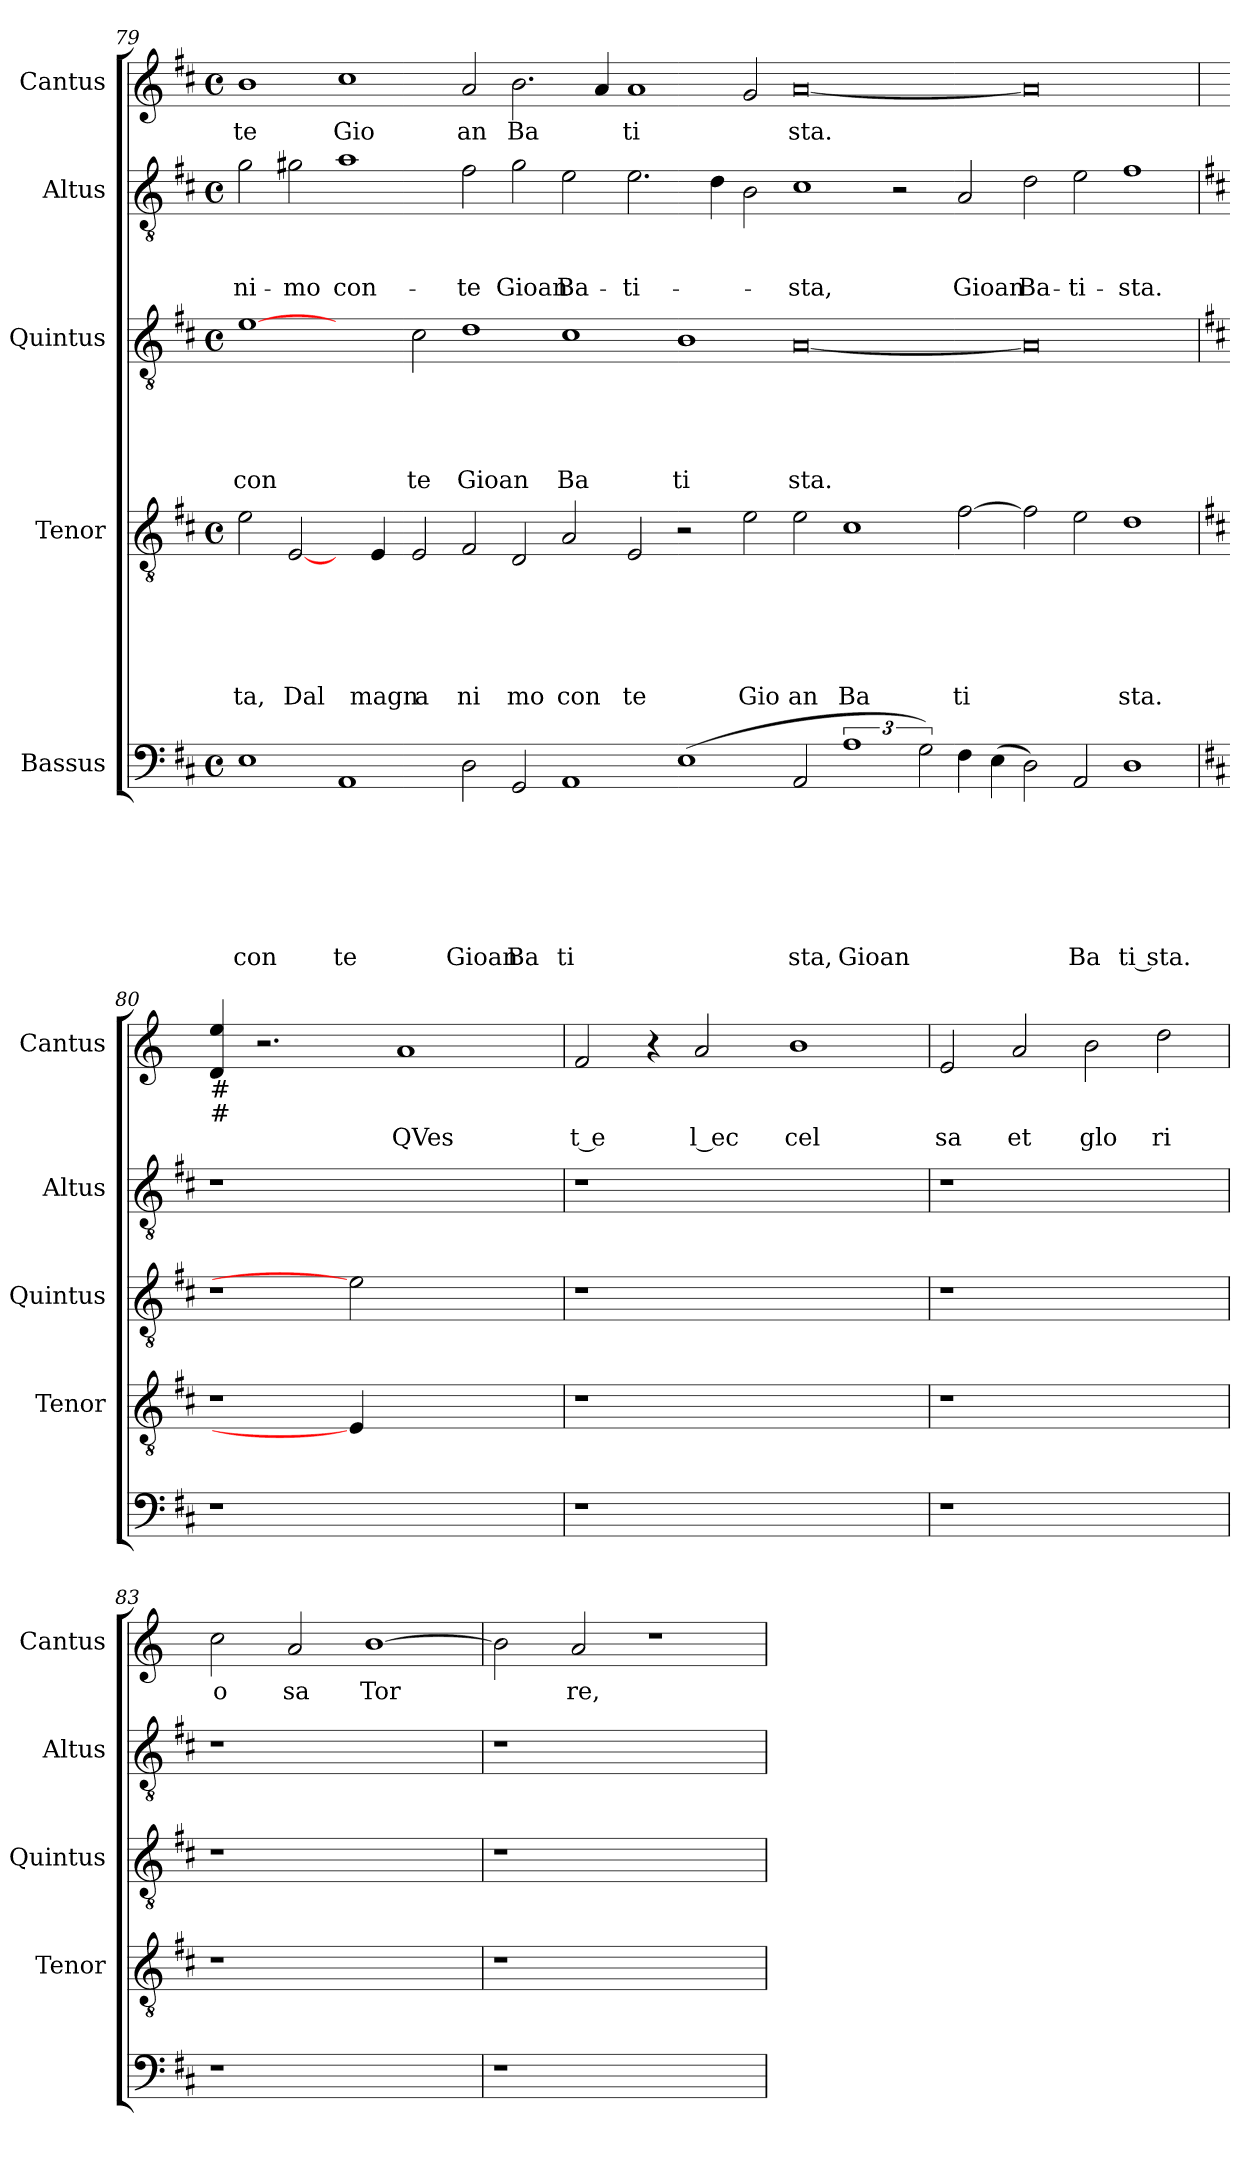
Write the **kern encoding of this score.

**kern	**text	**text	**text	**text	**text	**text	**text	**kern	**text	**text	**text	**text	**text	**text	**kern	**text	**text	**text	**text	**text	**kern	**text	**text	**text	**kern	**text
*part5	*part5	*part5	*part5	*part5	*part5	*part5	*part5	*part4	*part4	*part4	*part4	*part4	*part4	*part4	*part3	*part3	*part3	*part3	*part3	*part3	*part2	*part2	*part2	*part2	*part1	*part1
*staff5	*staff5	*staff5	*staff5	*staff5	*staff5	*staff5	*staff5	*staff4	*staff4	*staff4	*staff4	*staff4	*staff4	*staff4	*staff3	*staff3	*staff3	*staff3	*staff3	*staff3	*staff2	*staff2	*staff2	*staff2	*staff1	*staff1
*I"Bassus	*	*	*	*	*	*	*	*I"Tenor	*	*	*	*	*	*	*I"Quintus	*	*	*	*	*	*I"Altus	*	*	*	*I"Cantus	*
*	*	*	*	*	*	*	*	*I'Tenor	*	*	*	*	*	*	*I'Quintus	*	*	*	*	*	*I'Altus	*	*	*	*I'Cantus	*
!!LO:LB:g=z
*clefF4	*	*	*	*	*	*	*	*clefGv2	*	*	*	*	*	*	*clefGv2	*	*	*	*	*	*clefGv2	*	*	*	*clefG2	*
*k[f#c#]	*	*	*	*	*	*	*	*k[f#c#]	*	*	*	*	*	*	*k[f#c#]	*	*	*	*	*	*k[f#c#]	*	*	*	*k[f#c#]	*
*D:	*	*	*	*	*	*	*	*D:	*	*	*	*	*	*	*D:	*	*	*	*	*	*D:	*	*	*	*D:	*
*M4/4	*	*	*	*	*	*	*	*M4/4	*	*	*	*	*	*	*M4/4	*	*	*	*	*	*M4/4	*	*	*	*M4/4	*
*met(c)	*	*	*	*	*	*	*	*met(c)	*	*	*	*	*	*	*met(c)	*	*	*	*	*	*met(c)	*	*	*	*met(c)	*
=79	=79	=79	=79	=79	=79	=79	=79	=79	=79	=79	=79	=79	=79	=79	=79	=79	=79	=79	=79	=79	=79	=79	=79	=79	=79	=79
!	!	!	!	!	!	!	!LO:LY:b	!	!	!	!	!	!	!LO:LY:b	!	!	!	!	!	!LO:LY:b	!	!	!	!LO:LY:b	!	!LO:LY:b
1E	.	.	.	.	.	.	con	2e\	.	.	.	.	.	ta,	[1e	.	.	.	.	con	2g\	.	.	ni-	1b	te
!	!	!	!	!	!	!	!	!	!	!	!	!	!	!LO:LY:b	!	!	!	!	!	!	!	!	!	!LO:LY:b	!	!
.	.	.	.	.	.	.	.	[2E/	.	.	.	.	.	Dal	.	.	.	.	.	.	2g#X\	.	.	-mo	.	.
!	!	!	!	!	!	!	!LO:LY:b	!	!	!	!	!	!	!	!	!	!	!	!	!	!	!	!	!LO:LY:b	!	!LO:LY:b
1AA	.	.	.	.	.	.	te	4ryy	.	.	.	.	.	.	2ryy	.	.	.	.	.	1a	.	.	con-	1cc#	Gio
!	!	!	!	!	!	!	!	!	!	!	!	!	!	!LO:LY:b	!	!	!	!	!	!	!	!	!	!	!	!
.	.	.	.	.	.	.	.	4E/	.	.	.	.	.	magn	.	.	.	.	.	.	.	.	.	.	.	.
!	!	!	!	!	!	!	!	!	!	!	!	!	!	!LO:LY:b	!	!	!	!	!	!LO:LY:b	!	!	!	!	!	!
.	.	.	.	.	.	.	.	2E/	.	.	.	.	.	a	2c#\	.	.	.	.	te	.	.	.	.	.	.
!	!	!	!	!	!	!	!LO:LY:b	!	!	!	!	!	!	!LO:LY:b	!	!	!	!	!	!LO:LY:b	!	!	!	!LO:LY:b	!	!LO:LY:b
2D\	.	.	.	.	.	.	Gioan	2F#/	.	.	.	.	.	ni	1d	.	.	.	.	Gioan	2f#\	.	.	-te	2a/	an
!	!	!	!	!	!	!	!LO:LY:b	!	!	!	!	!	!	!LO:LY:b	!	!	!	!	!	!	!	!	!	!LO:LY:b	!	!LO:LY:b
2GG/	.	.	.	.	.	.	Ba	2D/	.	.	.	.	.	mo	.	.	.	.	.	.	2g#\	.	.	Gioan	2.b\	Ba
!	!	!	!	!	!	!	!LO:LY:b	!	!	!	!	!	!	!LO:LY:b	!	!	!	!	!	!LO:LY:b	!	!	!	!LO:LY:b	!	!
1AA	.	.	.	.	.	.	ti	2A/	.	.	.	.	.	con	1c#	.	.	.	.	Ba	2e\	.	.	Ba-	.	.
.	.	.	.	.	.	.	.	.	.	.	.	.	.	.	.	.	.	.	.	.	.	.	.	.	4a/	.
!	!	!	!	!	!	!	!	!	!	!	!	!	!	!LO:LY:b	!	!	!	!	!	!	!	!	!	!LO:LY:b	!	!LO:LY:b
.	.	.	.	.	.	.	.	2E/	.	.	.	.	.	te	.	.	.	.	.	.	2.e\	.	.	-ti-	1a	ti
!	!	!	!	!	!	!	!	!	!	!	!	!	!	!	!	!	!	!	!	!LO:LY:b	!	!	!	!	!	!
(<1E	.	.	.	.	.	.	.	2r	.	.	.	.	.	.	1B	.	.	.	.	ti	.	.	.	.	.	.
.	.	.	.	.	.	.	.	.	.	.	.	.	.	.	.	.	.	.	.	.	4d\	.	.	.	.	.
!	!	!	!	!	!	!	!	!	!	!	!	!	!	!LO:LY:b	!	!	!	!	!	!	!	!	!	!	!	!
.	.	.	.	.	.	.	.	2e\	.	.	.	.	.	Gio	.	.	.	.	.	.	2B\	.	.	.	2g/	.
!	!	!	!	!	!	!	!LO:LY:b	!	!	!	!	!	!	!LO:LY:b	!	!	!	!	!	!LO:LY:b	!	!	!	!LO:LY:b	!	!LO:LY:b
2AA/	.	.	.	.	.	.	sta,	2e\	.	.	.	.	.	an	[<0A	.	.	.	.	sta.	1c#	.	.	-sta,	[<0a	sta.
!	!	!	!	!	!	!	!LO:LY:b	!	!	!	!	!	!	!LO:LY:b	!	!	!	!	!	!	!	!	!	!	!	!
3%2A	.	.	.	.	.	.	Gioan	1c#	.	.	.	.	.	Ba	.	.	.	.	.	.	.	.	.	.	.	.
.	.	.	.	.	.	.	.	.	.	.	.	.	.	.	.	.	.	.	.	.	2r	.	.	.	.	.
3G\)	.	.	.	.	.	.	.	.	.	.	.	.	.	.	.	.	.	.	.	.	.	.	.	.	.	.
!	!	!	!	!	!	!	!	!	!	!	!	!	!	!LO:LY:b	!	!	!	!	!	!	!	!	!	!LO:LY:b	!	!
4F#\	.	.	.	.	.	.	.	[>2f#\	.	.	.	.	.	ti	.	.	.	.	.	.	2A/	.	.	Gioan	.	.
(>4E\	.	.	.	.	.	.	.	.	.	.	.	.	.	.	.	.	.	.	.	.	.	.	.	.	.	.
!	!	!	!	!	!	!	!	!	!	!	!	!	!	!	!	!	!	!	!	!	!	!	!	!LO:LY:b	!	!
2D\)	.	.	.	.	.	.	.	2f#\]	.	.	.	.	.	.	0A]	.	.	.	.	.	2d\	.	.	Ba-	0a]	.
!	!	!	!	!	!	!	!LO:LY:b	!	!	!	!	!	!	!	!	!	!	!	!	!	!	!	!	!LO:LY:b	!	!
2AA/	.	.	.	.	.	.	Ba	2e\	.	.	.	.	.	.	.	.	.	.	.	.	2e\	.	.	-ti-	.	.
!	!	!	!	!	!	!	!LO:LY:b	!	!	!	!	!	!	!LO:LY:b	!	!	!	!	!	!	!	!	!	!LO:LY:b	!	!
1D	.	.	.	.	.	.	ti sta.	1d	.	.	.	.	.	sta.	.	.	.	.	.	.	1f#	.	.	-sta.	.	.
!!LO:PB:g=z
=80!	=80!	=80!	=80!	=80!	=80!	=80!	=80!	=80!	=80!	=80!	=80!	=80!	=80!	=80!	=80!	=80!	=80!	=80!	=80!	=80!	=80!	=80!	=80!	=80!	=80!	=80!
*	*	*	*	*	*	*	*	*	*	*	*	*	*	*	*	*	*	*	*	*	*	*	*	*	*k[]	*
*	*	*	*	*	*	*	*	*	*	*	*	*	*	*	*	*	*	*	*	*	*	*	*	*	*C:	*
!	!	!	!	!	!	!	!	!	!	!	!	!	!	!	!	!	!	!	!	!	!	!	!	!	!LO:TX:b:t=#	!
!	!	!	!	!	!	!	!	!	!	!	!	!	!	!	!	!	!	!	!	!	!	!	!	!	!LO:TX:b:t=#	!
1r	.	.	.	.	.	.	.	1r	.	.	.	.	.	.	1r	.	.	.	.	.	1r	.	.	.	4d/ 4ee/	.
.	.	.	.	.	.	.	.	.	.	.	.	.	.	.	.	.	.	.	.	.	.	.	.	.	2.r	.
1ryy	.	.	.	.	.	.	.	4E/]	.	.	.	.	.	.	2e]	.	.	.	.	.	1ryy	.	.	.	4ryy	.
!	!	!	!	!	!	!	!	!	!	!	!	!	!	!	!	!	!	!	!	!	!	!	!	!	!	!LO:LY:b
.	.	.	.	.	.	.	.	1ryy	.	.	.	.	.	.	.	.	.	.	.	.	.	.	.	.	1a	QVes
.	.	.	.	.	.	.	.	.	.	.	.	.	.	.	2.ryy	.	.	.	.	.	.	.	.	.	.	.
4ryy	.	.	.	.	.	.	.	.	.	.	.	.	.	.	.	.	.	.	.	.	4ryy	.	.	.	.	.
=81	=81	=81	=81	=81	=81	=81	=81	=81	=81	=81	=81	=81	=81	=81	=81	=81	=81	=81	=81	=81	=81	=81	=81	=81	=81	=81
!	!	!	!	!	!	!	!	!	!	!	!	!	!	!	!	!	!	!	!	!	!	!	!	!	!	!LO:LY:b:rj
1r	.	.	.	.	.	.	.	1r	.	.	.	.	.	.	1r	.	.	.	.	.	1r	.	.	.	2f/	t e
.	.	.	.	.	.	.	.	.	.	.	.	.	.	.	.	.	.	.	.	.	.	.	.	.	4r	.
!	!	!	!	!	!	!	!	!	!	!	!	!	!	!	!	!	!	!	!	!	!	!	!	!	!	!LO:LY:b:rj
.	.	.	.	.	.	.	.	.	.	.	.	.	.	.	.	.	.	.	.	.	.	.	.	.	2a/	l ec
1ryy	.	.	.	.	.	.	.	1ryy	.	.	.	.	.	.	1ryy	.	.	.	.	.	1ryy	.	.	.	.	.
!	!	!	!	!	!	!	!	!	!	!	!	!	!	!	!	!	!	!	!	!	!	!	!	!	!	!LO:LY:b
.	.	.	.	.	.	.	.	.	.	.	.	.	.	.	.	.	.	.	.	.	.	.	.	.	1b	cel
4ryy	.	.	.	.	.	.	.	4ryy	.	.	.	.	.	.	4ryy	.	.	.	.	.	4ryy	.	.	.	.	.
=82	=82	=82	=82	=82	=82	=82	=82	=82	=82	=82	=82	=82	=82	=82	=82	=82	=82	=82	=82	=82	=82	=82	=82	=82	=82	=82
!	!	!	!	!	!	!	!	!	!	!	!	!	!	!	!	!	!	!	!	!	!	!	!	!	!	!LO:LY:b
1r	.	.	.	.	.	.	.	1r	.	.	.	.	.	.	1r	.	.	.	.	.	1r	.	.	.	2e/	sa
!	!	!	!	!	!	!	!	!	!	!	!	!	!	!	!	!	!	!	!	!	!	!	!	!	!	!LO:LY:b
.	.	.	.	.	.	.	.	.	.	.	.	.	.	.	.	.	.	.	.	.	.	.	.	.	2a/	et
!	!	!	!	!	!	!	!	!	!	!	!	!	!	!	!	!	!	!	!	!	!	!	!	!	!	!LO:LY:b
1ryy	.	.	.	.	.	.	.	1ryy	.	.	.	.	.	.	1ryy	.	.	.	.	.	1ryy	.	.	.	2b\	glo
!	!	!	!	!	!	!	!	!	!	!	!	!	!	!	!	!	!	!	!	!	!	!	!	!	!	!LO:LY:b
.	.	.	.	.	.	.	.	.	.	.	.	.	.	.	.	.	.	.	.	.	.	.	.	.	2dd\	ri
=83	=83	=83	=83	=83	=83	=83	=83	=83	=83	=83	=83	=83	=83	=83	=83	=83	=83	=83	=83	=83	=83	=83	=83	=83	=83	=83
!	!	!	!	!	!	!	!	!	!	!	!	!	!	!	!	!	!	!	!	!	!	!	!	!	!	!LO:LY:b
1r	.	.	.	.	.	.	.	1r	.	.	.	.	.	.	1r	.	.	.	.	.	1r	.	.	.	2cc\	o
!	!	!	!	!	!	!	!	!	!	!	!	!	!	!	!	!	!	!	!	!	!	!	!	!	!	!LO:LY:b
.	.	.	.	.	.	.	.	.	.	.	.	.	.	.	.	.	.	.	.	.	.	.	.	.	2a/	sa
!	!	!	!	!	!	!	!	!	!	!	!	!	!	!	!	!	!	!	!	!	!	!	!	!	!	!LO:LY:b
1ryy	.	.	.	.	.	.	.	1ryy	.	.	.	.	.	.	1ryy	.	.	.	.	.	1ryy	.	.	.	[>1b	Tor
=84	=84	=84	=84	=84	=84	=84	=84	=84	=84	=84	=84	=84	=84	=84	=84	=84	=84	=84	=84	=84	=84	=84	=84	=84	=84	=84
1r	.	.	.	.	.	.	.	1r	.	.	.	.	.	.	1r	.	.	.	.	.	1r	.	.	.	2b\]	.
!	!	!	!	!	!	!	!	!	!	!	!	!	!	!	!	!	!	!	!	!	!	!	!	!	!	!LO:LY:b
.	.	.	.	.	.	.	.	.	.	.	.	.	.	.	.	.	.	.	.	.	.	.	.	.	2a/	re,
1ryy	.	.	.	.	.	.	.	1ryy	.	.	.	.	.	.	1ryy	.	.	.	.	.	1ryy	.	.	.	1r	.
=	=	=	=	=	=	=	=	=	=	=	=	=	=	=	=	=	=	=	=	=	=	=	=	=	=	=
*-	*-	*-	*-	*-	*-	*-	*-	*-	*-	*-	*-	*-	*-	*-	*-	*-	*-	*-	*-	*-	*-	*-	*-	*-	*-	*-
